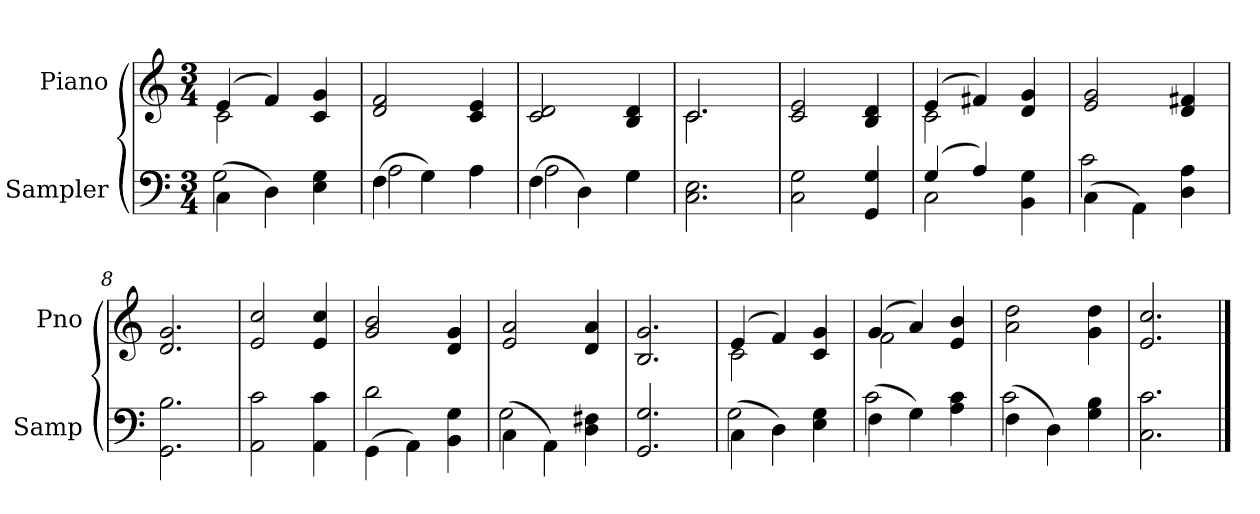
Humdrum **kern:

**kern	**kern
*part2	*part1
*staff2	*staff1
*I"Sampler	*I"Piano
*I'Samp	*I'Pno
*clefF4	*clefG2
*M3/4	*M3/4
=1	=1
*^	*^
(4C\	2G	(4e/	2c
4D\)	.	4f/)	.
4E 4G	4ryy	4c 4g	4ryy
*	*	*v	*v
=2	=2	=2
(4F\	2A	2d 2f
4G\)	.	.
4A\	4A	4c 4e
=3	=3	=3
(4F\	2A	2c 2d
4D\)	.	.
4G\	4G	4B 4d
*v	*v	*
=4	=4
*	*^
2.C 2.E	2.c/	2.c
*	*v	*v
=5	=5
2C 2G	2c 2e
4GG 4G	4B 4d
=6	=6
*^	*^
(4G/	2C	(4e/	2c
4A/)	.	4f#X/)	.
4BB 4G	4ryy	4d 4g	4ryy
*	*	*v	*v
=7	=7	=7
(4C\	2c	2e 2g
4AA\)	.	.
4D 4A	4ryy	4d 4f#X
*v	*v	*
=8	=8
2.GG 2.B	2.d 2.g
=9	=9
2AA 2c	2e 2cc
4AA 4c	4e 4cc
=10	=10
*^	*
(4GG\	2d	2g 2b
4AA\)	.	.
4BB 4G	4ryy	4d 4g
=11	=11	=11
(4C\	2G	2e 2a
4AA\)	.	.
4D 4F#X	4ryy	4d 4a
*v	*v	*
=12	=12
2.GG 2.G	2.B 2.g
=13	=13
*^	*^
(4C\	2G	(4e/	2c
4D\)	.	4f/)	.
4E 4G	4ryy	4c 4g	4ryy
=14	=14	=14	=14
(4F\	2c	(4g/	2f
4G\)	.	4a/)	.
4A 4c	4ryy	4e 4b	4ryy
*	*	*v	*v
=15	=15	=15
(4F\	2c	2a 2dd
4D\)	.	.
4G 4B	4ryy	4g 4dd
*v	*v	*
=16	=16
2.C 2.c	2.e 2.cc
==	==
*-	*-
